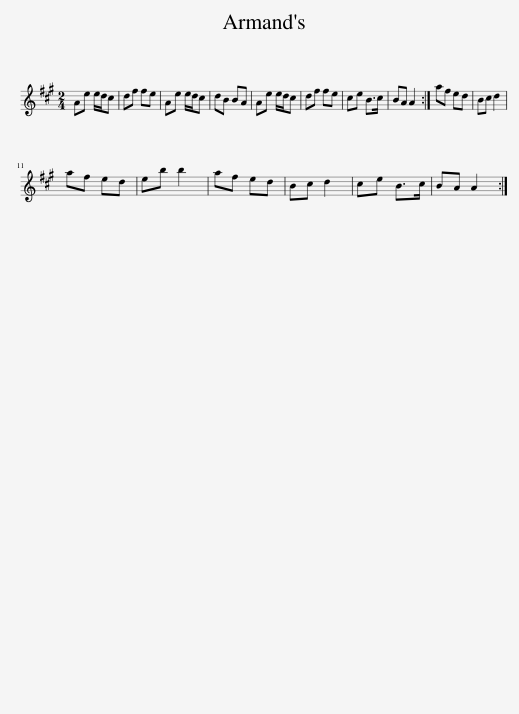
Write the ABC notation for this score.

X:1
L:1/8
M:2/4
I:linebreak $
K:A
V:1 treble
V:1
 Ae e/d/c | df fe | Ae e/d/c | dB BA | Ae e/d/c | %5
 df fe | ce B>c | BA A2 :| af ed | Bc d2 |$ %10
 af ed | eb b2 | af ed | Bc d2 | ce B>c | %15
 BA A2 :| %16
